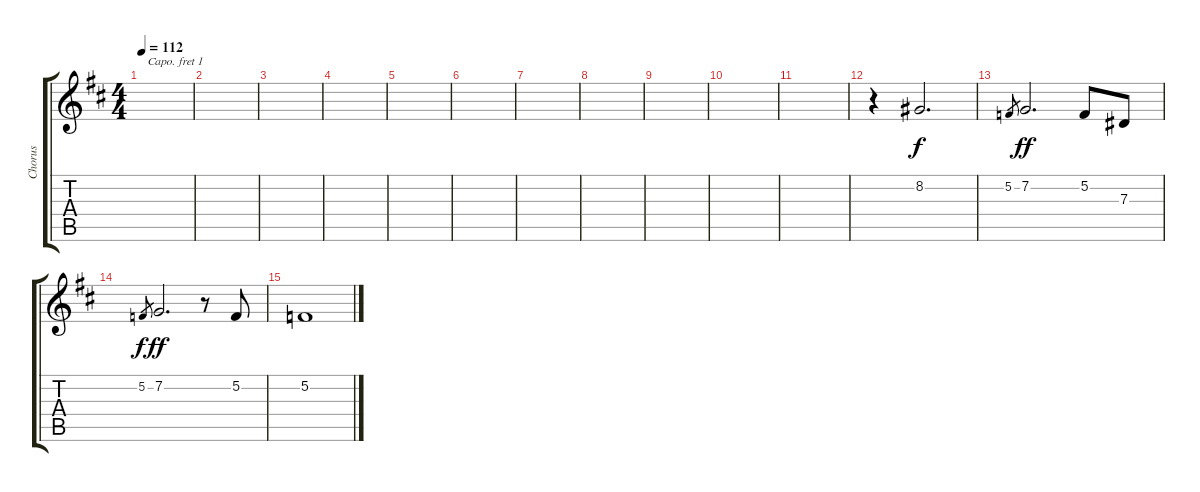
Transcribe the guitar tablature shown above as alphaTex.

\track ("Chorus" "Chorus") {instrument synthvoice}
\staff {score tabs}
\capo 1
\tuning (E4 B3 G3 D3 A2 E2) {hide}
\ts (4 4)
\tempo 112
\clef g2
\ks d
|
|
|
|
|
|
|
|
|
|
|
r.4 8.2.2{d} |
5.2.8{gr dy f} 7.2.2{d dy ff} 5.2.8 7.3.8 |
5.2.8{gr dy f} 7.2.2{d dy ff} r.8 5.2.8 |
5.2.1
